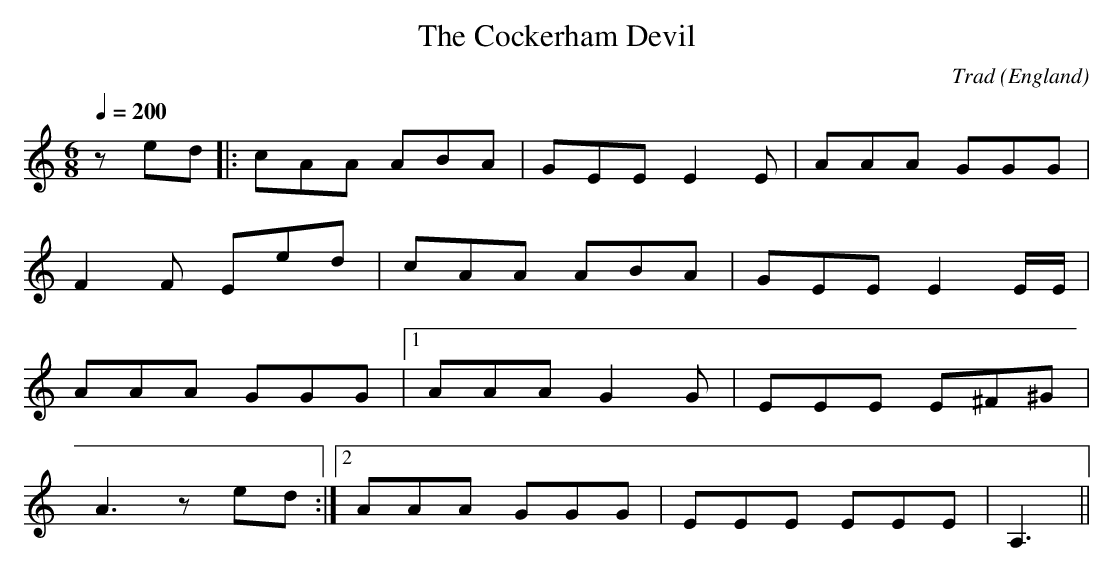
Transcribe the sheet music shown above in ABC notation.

X:1
T:Cockerham Devil, The
M:6/8
C:Trad
O:England
L:1/8
Q:1/4=200
K:C
z ed|:cAA ABA|GEE E2 E|AAA GGG|
F2 F Eed|cAA ABA|GEE E2 E/2E/2|
AAA GGG|1AAA G2 G|EEE E^F^G|
A3 z ed:|2AAA GGG|EEE EEE|A,3||
